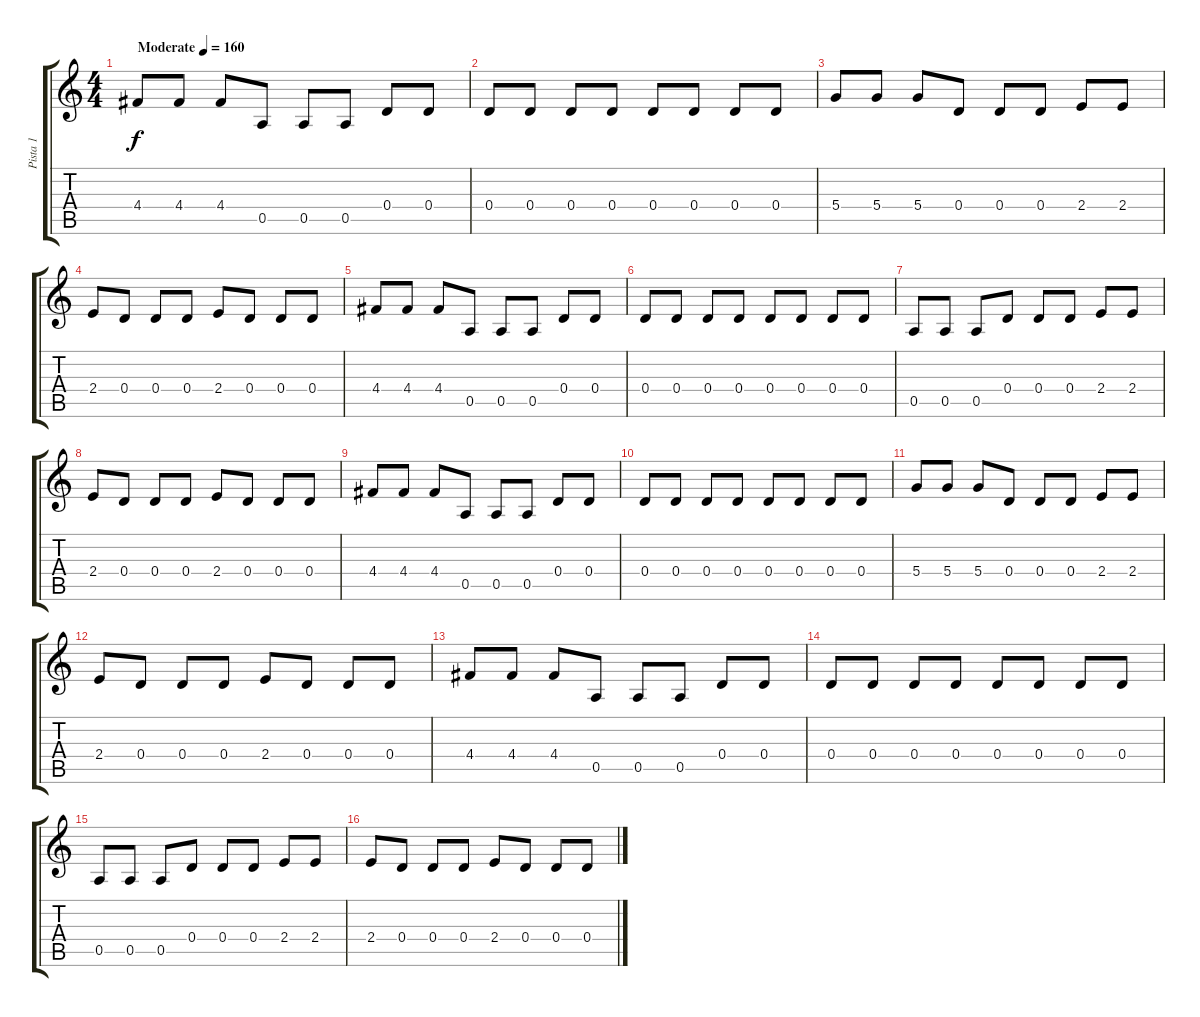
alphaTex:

\track ("Pista 1" "Pista 1") {instrument distortionguitar}
\staff {score tabs}
\tuning (E4 B3 G3 D3 A2 E2) {hide}
\ts (4 4)
\tempo (160 "Moderate")
\clef g2
\ks c
4.4.8{dy f instrument distortionguitar} 4.4.8 4.4.8 0.5.8 0.5.8 0.5.8 0.4.8 0.4.8 |
0.4.8 0.4.8 0.4.8 0.4.8 0.4.8 0.4.8 0.4.8 0.4.8 |
5.4.8 5.4.8 5.4.8 0.4.8 0.4.8 0.4.8 2.4.8 2.4.8 |
2.4.8 0.4.8 0.4.8 0.4.8 2.4.8 0.4.8 0.4.8 0.4.8 |
4.4.8 4.4.8 4.4.8 0.5.8 0.5.8 0.5.8 0.4.8 0.4.8 |
0.4.8 0.4.8 0.4.8 0.4.8 0.4.8 0.4.8 0.4.8 0.4.8 |
0.5.8 0.5.8 0.5.8 0.4.8 0.4.8 0.4.8 2.4.8 2.4.8 |
2.4.8 0.4.8 0.4.8 0.4.8 2.4.8 0.4.8 0.4.8 0.4.8 |
4.4.8 4.4.8 4.4.8 0.5.8 0.5.8 0.5.8 0.4.8 0.4.8 |
0.4.8 0.4.8 0.4.8 0.4.8 0.4.8 0.4.8 0.4.8 0.4.8 |
5.4.8 5.4.8 5.4.8 0.4.8 0.4.8 0.4.8 2.4.8 2.4.8 |
2.4.8 0.4.8 0.4.8 0.4.8 2.4.8 0.4.8 0.4.8 0.4.8 |
4.4.8 4.4.8 4.4.8 0.5.8 0.5.8 0.5.8 0.4.8 0.4.8 |
0.4.8 0.4.8 0.4.8 0.4.8 0.4.8 0.4.8 0.4.8 0.4.8 |
0.5.8 0.5.8 0.5.8 0.4.8 0.4.8 0.4.8 2.4.8 2.4.8 |
2.4.8 0.4.8 0.4.8 0.4.8 2.4.8 0.4.8 0.4.8 0.4.8
